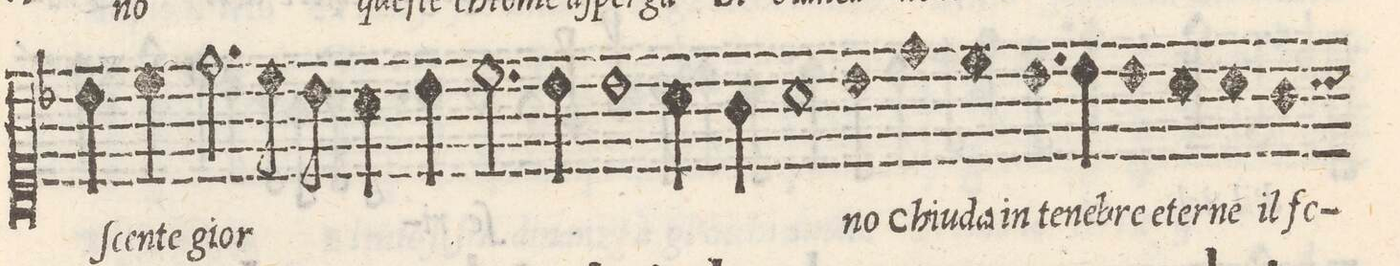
**kern	**text
*I"CANTO	*
*clefC1	*
*k[b-]	*
*met(C|)	*
*M2/1	*
4b-\	-ſcen-
4cc\	-te
2.dd\	gior-
8cc\	.
8b-\	.
=14-	=14-
4a\	.
4b-\	.
2.cc\	.
4b-\	.
1b-\	.
=15-	=15-
4a\	.
4g\	.
1a	.
=16-	=16-
*M3/1	*
*col	*
1b-	-no
1dd	chiu-
1cc	da in
=17-	=17-
1.b-	te-
2b-\	-ne-
1b-	bre e-
=18-	=18-
1a	-ter-
1a	ne il
1g	foſ-
=19-	=19-
*-	*-
